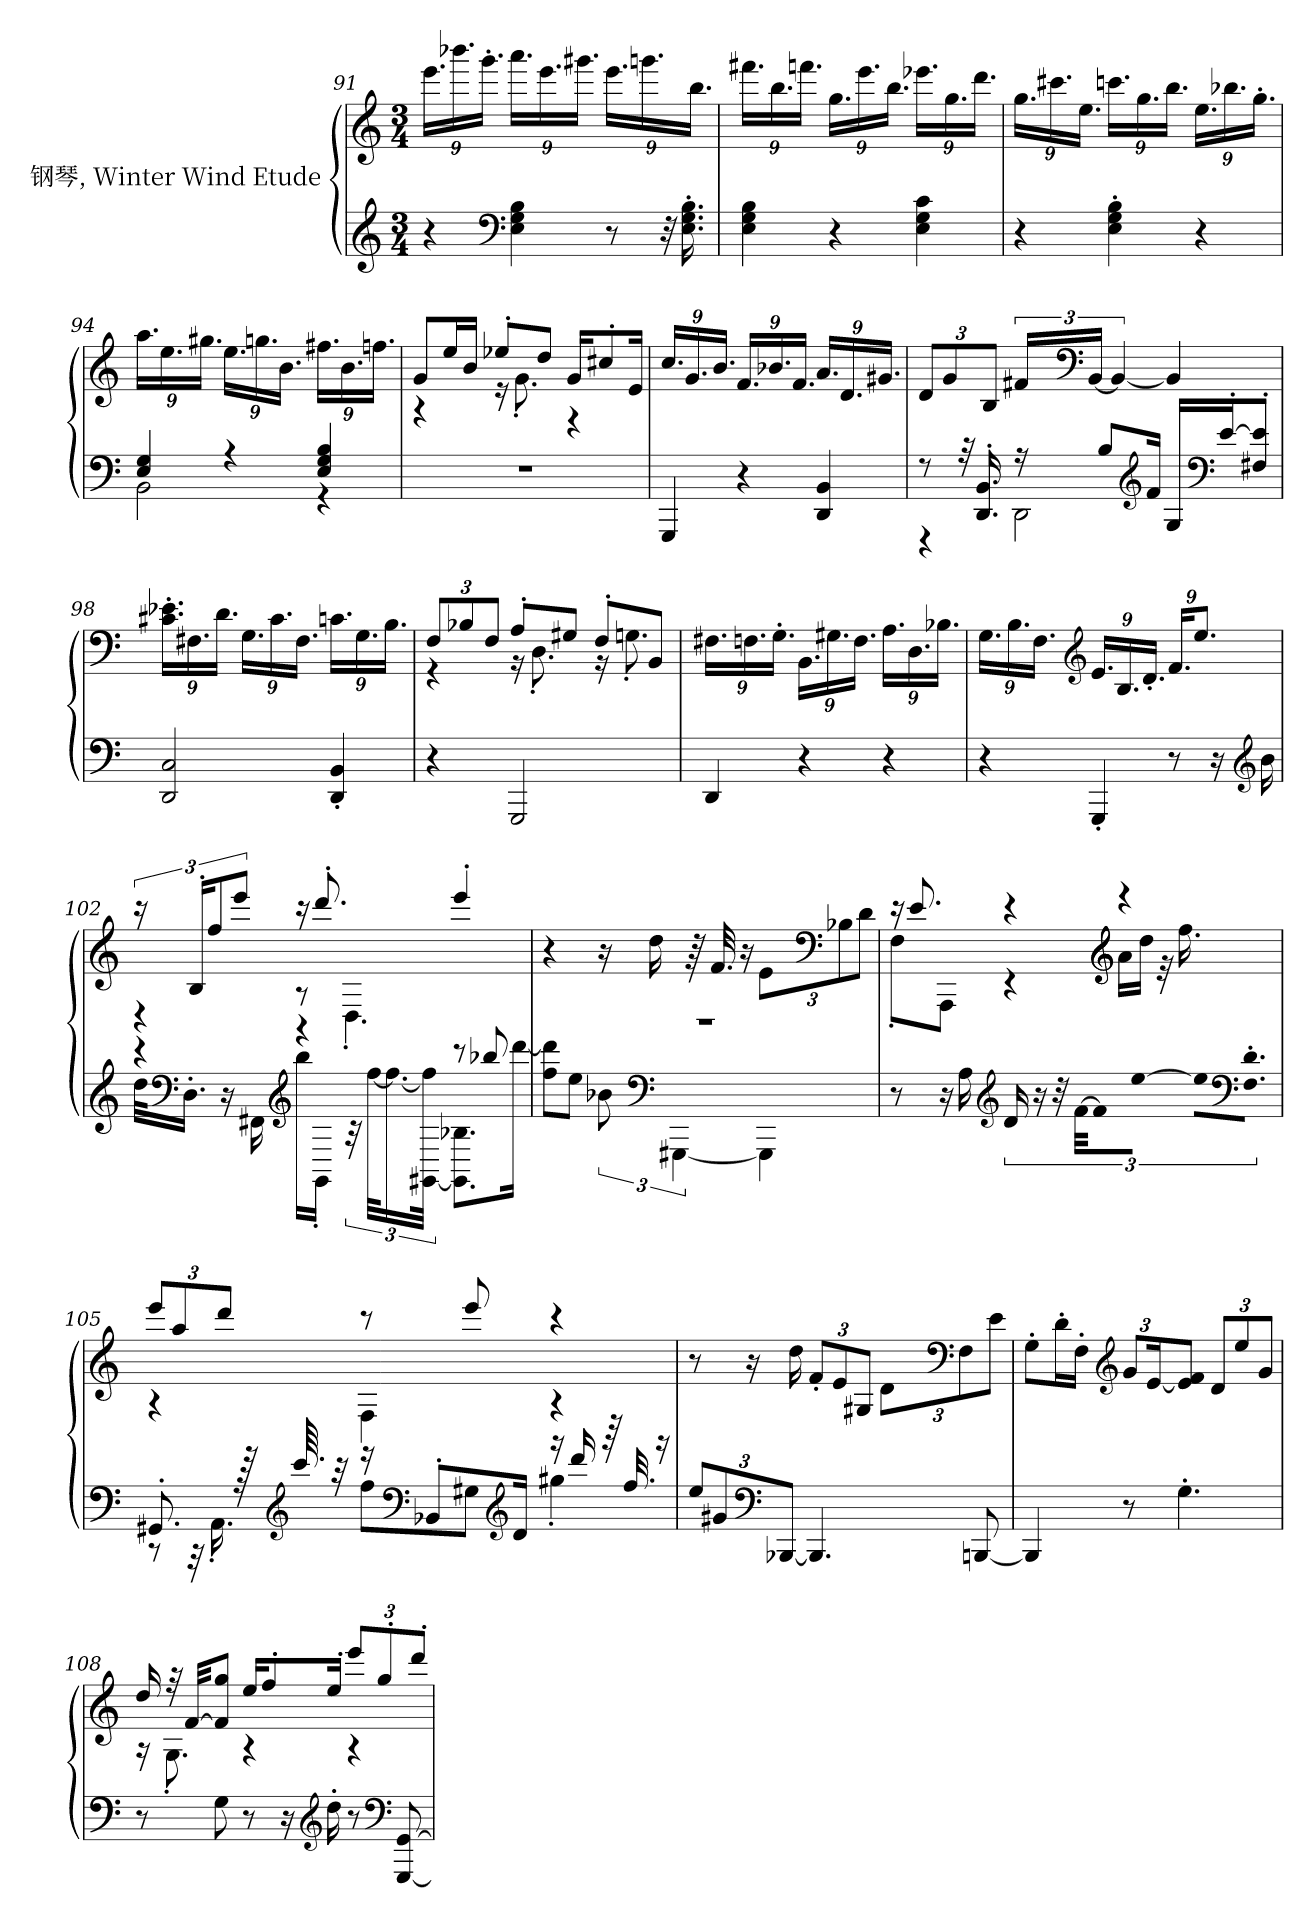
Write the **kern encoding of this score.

**kern	**kern
*part1	*part1
*staff2	*staff1
*I"钢琴, Winter Wind Etude	*
*clefG2	*clefG2
*k[]	*k[]
*M3/4	*M3/4
*	*Xbrackettup
=91	=91
4r	18.eee\LL
.	18.bbb-X\
.	18.ggg'\JJ
*clefF4	*
4E\ 4G\ 4B\	18.aaa\LL
.	18.eee\
.	18.ggg#X\JJ
8r	18.eee\LL
.	18.gggn\
32r	.
16.E\' 16.G\' 16.B\'	.
.	18.bb\JJ
!!LO:LB:g=z
=92	=92
4E\ 4G\ 4B\	18.fff#X\LL
.	18.bb\
.	18.fffn\JJ
4r	18.gg\LL
.	18.eee\
.	18.bb\JJ
4E\ 4G\ 4c\	18.eee-X\LL
.	18.gg\
.	18.ddd\JJ
=93	=93
4r	18.gg\LL
.	18.ccc#X\
.	18.ee\JJ
4E\' 4G\' 4B\'	18.cccn\LL
.	18.gg\
.	18.bb\JJ
4r	18.ee\LL
.	18.bb-X\
.	18.gg'\JJ
!!LO:LB:g=z
=94	=94
*^	*
4E/ 4G/	2BB\	18.aa\LL
.	.	18.ee\
.	.	18.gg#X\JJ
4r	.	18.ee\LL
.	.	18.ggn\
.	.	18.b\JJ
4E/ 4G/ 4B/	4r	18.ff#X\LL
.	.	18.b\
.	.	18.ffn\JJ
*v	*v	*
=95	=95
*	*^
2.r	8g/L	4r
.	16ee/L	.
.	16b/JJ	.
.	8ee-X'/L	16r
.	.	8.g'\
.	8dd/J	.
.	16g/KL	4r
.	8cc#X'/	.
.	16e/Jk	.
*	*v	*v
=96	=96
4GGG/	18.cc/LL
.	18.g/
.	18.b/JJ
4r	18.f/LL
.	18.b-X/
.	18.f/JJ
4DD/ 4BB/	18.a/LL
.	18.d/
.	18.g#X/JJ
!!LO:LB:g=z
=97	=97
*^	*
8r	4r	12d/L
.	.	12g/
32r	.	.
16.DD/' 16.BB/'	.	.
.	.	12B/J
*	*	*brackettup
16r	2DD\	24f#X/LL
*	*	*clefF4
.	.	[24BB/JJ
8B/L	.	.
.	.	6BB/_
*clefG2	*	*
16f/Jk	.	.
16G/LL	.	4BB/]
*clefF4	*	*
[16e'/J	.	.
8F#X/' 8e/]'J	.	.
*v	*v	*
=98	=98
*	*Xbrackettup
2DD/ 2C/	18.c#X\' 18.e-X\'LL
.	18.F#X\
.	18.d\JJ
.	18.G\LL
.	18.c#\
.	18.F#\JJ
4DD/' 4BB/'	18.cn\LL
.	18.G\
.	18.B\JJ
=99	=99
*	*^
4r	12F/L	4r
.	12B-X/	.
.	12F/J	.
2GGG/	8A'/L	16r
.	.	8.D'\
.	8G#X/J	.
.	8F'/L	16r
.	.	8.Gn'\
.	8BB/J	.
*	*v	*v
!!LO:LB:g=z
=100	=100
4DD/	18.F#X\LL
.	18.Fn\
.	18.G'\JJ
4r	18.BB\LL
.	18.G#X\
.	18.F\JJ
4r	18.A\LL
.	18.D\
.	18.B-X\JJ
=101	=101
4r	18.G\LL
.	18.B\
.	18.F\JJ
*	*clefG2
4GGG'/	18.e/LL
.	18.B/
.	18.d'/JJ
8r	18.f/KL
.	9.ee/J
16r	.
*clefG2	*
16b\	.
!!LO:LB:g=z
=102	=102
*^	*
*	*	*brackettup
*	*	*^
4r	32dd\KLL	24r	4r
*clefF4	*	*	*
.	16.D'\JJ	.	.
.	.	24B'/KL	.
.	.	12ff/	.
.	16r	.	.
.	.	12eee/J	.
.	16FF#X\	.	.
*clefG2	*	*	*
4r	16bb\LL	16r	8r
.	16GG'\JJ	8.ddd'/	.
.	48r	.	4.D'\
.	[48ff\KLL	.	.
.	24.ff\_	.	.
.	[48GG#X\ 48ff\]JJk	.	.
8r	8.GG#\] 8.B-X\L	4eee'/	.
8bb-X/	.	.	.
.	[16ddd\Jk	.	.
*	*	*v	*v
=103	=103	=103
2.r	8ff\ 8ddd\]L	4r
.	8ee\J	.
.	12b-X\	16r
.	.	16dd\
*clefF4	*	*
.	[6GGG#X\	.
.	.	64r
.	.	32.f/
.	.	16r
*	*	*Xbrackettup
.	4GGG#\]	12e\L
*	*	*clefF4
.	.	12B-X\
.	.	12d\J
*v	*v	*
!!LO:PB:g=z
=104	=104
*	*^
8r	16r	8F'\L
.	8.e/	.
16r	.	8AAA\J
16A\	.	.
*clefG2	*	*
24d/	4r	4r
24r	.	.
48r	.	.
[48f\KLL	.	.
16f\]	.	.
[16ee\JJ	.	.
*	*clefG2	*
16ee\KL]	4r	16a\LL
*clefF4	*	*
8.F\' 8.d\'J	.	16dd\JJ
.	.	32r
.	.	16.ff\
=105	=105	=105
*^	*	*
8.GG#X'/	8r	12eee/L	4r
.	.	12aa/	.
.	32r	.	.
.	16.AA'\	.	.
.	.	12ddd/J	.
128r	.	.	.
*clefG2	*	*	*
64.ccc/	.	.	.
32r	.	.	.
16r	8ff\L	8r	4F\
*clefF4	*	*	*
8BB-X'/L	.	.	.
.	8G#X\J	8eee/	.
*clefG2	*	*	*
16d/Jk	.	.	.
16r	4gg#X'\	4r	4r
16ddd/	.	.	.
64r	.	.	.
32.ff/	.	.	.
16r	.	.	.
*v	*v	*	*
*	*v	*v
!!LO:LB:g=z
=106	=106
*Xbrackettup	*
12ee/L	8r
12g#X/	.
.	16r
*clefF4	*
[12BBB-X/J	.
.	16dd\
4.BBB-/]	12f'/L
.	12e/
.	12G#X/J
.	12d\L
*	*clefF4
.	12F\
[8BBBn/	.
.	12e\J
=107	=107
4BBB/]	8G'\L
.	16d'\L
.	16F'\JJ
*	*clefG2
8r	12g/L
.	[24e/K
4.G'\	8e/] 8f/J
.	12d/L
.	12ee/
.	12g/J
=108	=108
*	*^
8r	16dd/	16r
.	32r	8.G'\
.	[32f/KKL	.
8G\	8f/] 8gg/J	.
8r	16ee/KL	4r
.	8ff'/	.
16r	.	.
*clefG2	*	*
16dd'\	16ee'/Jk	.
8r	12eee/L	4r
.	12gg'/	.
*clefF4	*	*
[8GGG/ [8GG/	.	.
.	12ddd'/J	.
*	*v	*v
=	=
*-	*-
